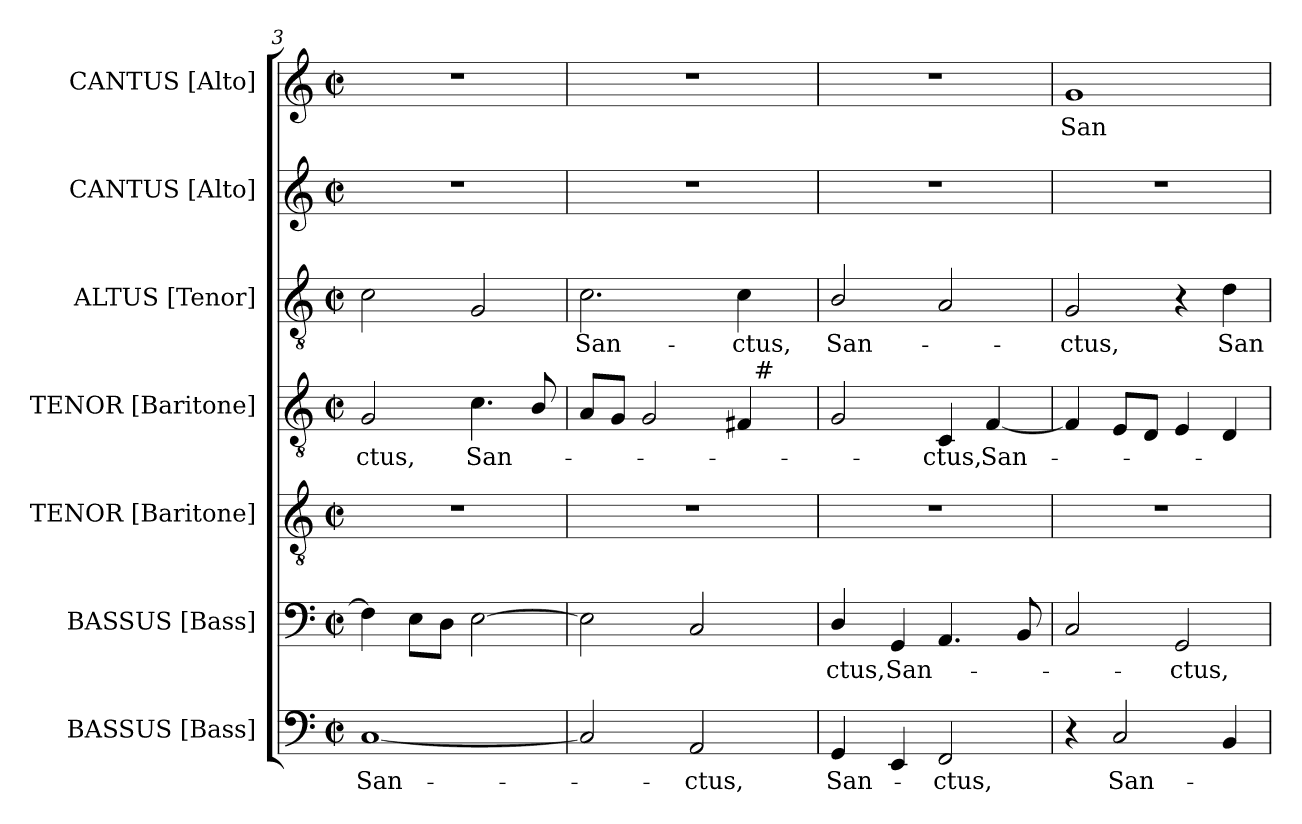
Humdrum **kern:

**kern	**text	**kern	**text	**kern	**kern	**text	**kern	**text	**kern	**kern	**text
*part7	*part7	*part6	*part6	*part5	*part4	*part4	*part3	*part3	*part2	*part1	*part1
*staff7	*staff7	*staff6	*staff6	*staff5	*staff4	*staff4	*staff3	*staff3	*staff2	*staff1	*staff1
*I"BASSUS [Bass]	*	*I"BASSUS [Bass]	*	*I"TENOR [Baritone]	*I"TENOR [Baritone]	*	*I"ALTUS [Tenor]	*	*I"CANTUS [Alto]	*I"CANTUS [Alto]	*
*I'B.	*	*I'B.	*	*I'Bar.	*I'Bar.	*	*I'T.	*	*I'A.	*I'A.	*
*clefF4	*	*clefF4	*	*clefGv2	*clefGv2	*	*clefGv2	*	*clefG2	*clefG2	*
*	*	*	*	*ITrd7c12	*ITrd7c12	*	*ITrd7c12	*	*	*	*
*k[]	*	*k[]	*	*k[]	*k[]	*	*k[]	*	*k[]	*k[]	*
*C:	*	*C:	*	*C:	*C:	*	*C:	*	*C:	*C:	*
*M2/2	*	*M2/2	*	*M2/2	*M2/2	*	*M2/2	*	*M2/2	*M2/2	*
*met(c|)	*	*met(c|)	*	*met(c|)	*met(c|)	*	*met(c|)	*	*met(c|)	*met(c|)	*
=3	=3	=3	=3	=3	=3	=3	=3	=3	=3	=3	=3
!	!LO:LY:b:color=#000000	!	!	!	!	!	!	!	!	!	!
!	!	!	!	!	!	!LO:LY:b:color=#000000	!	!	!	!	!
[<1Ci	San-	4Fi\]	.	1r	2GGi/	-ctus,	2Ci\	.	1r	1r	.
.	.	8Ei\L	.	.	.	.	.	.	.	.	.
.	.	8Di\J	.	.	.	.	.	.	.	.	.
!	!	!	!	!	!	!LO:LY:b:color=#000000	!	!	!	!	!
.	.	[>2Ei\	.	.	4.Ci\	San-	2GGi/	.	.	.	.
.	.	.	.	.	8BBi/	.	.	.	.	.	.
=4	=4	=4	=4	=4	=4	=4	=4	=4	=4	=4	=4
!	!	!	!	!	!	!	!	!LO:LY:b:color=#000000	!	!	!
*	*	*	*	*	*^	*	*	*	*	*	*
2Ci/]	.	2Ei\]	.	1r	8AAi/L	2ryy	.	2.Ci\	San-	1r	1r	.
.	.	.	.	.	8GGi/J	.	.	.	.	.	.	.
.	.	.	.	.	2GGi/	.	.	.	.	.	.	.
!	!LO:LY:b:color=#000000	!	!	!	!	!	!	!	!	!	!	!
2AAi/	-ctus,	2Ci/	.	.	.	4ryy	.	.	.	.	.	.
!	!	!	!	!	!	!	!	!	!LO:LY:b:color=#000000	!	!	!
.	.	.	.	.	4FF#i/	32ryy	.	4Ci\	-ctus,	.	.	.
.	.	.	.	.	.	256ryy	.	.	.	.	.	.
!	!	!	!	!	!	!LO:TX:t=#	!	!	!	!	!	!
.	.	.	.	.	.	8ryy	.	.	.	.	.	.
.	.	.	.	.	.	16ryy	.	.	.	.	.	.
.	.	.	.	.	.	64..ryy	.	.	.	.	.	.
*	*	*	*	*	*v	*v	*	*	*	*	*	*
=5	=5	=5	=5	=5	=5	=5	=5	=5	=5	=5	=5
*	*	*	*	*	*^	*	*	*	*	*	*
!	!LO:LY:b:color=#000000	!	!	!	!	!	!	!	!	!	!	!
*	*	*	*	*	*v	*v	*	*	*	*	*	*
*	*	*	*	*	*^	*	*	*	*	*	*
!	!	!	!LO:LY:b:color=#000000	!	!	!	!	!	!	!	!	!
*	*	*	*	*	*v	*v	*	*	*	*	*	*
*	*	*	*	*	*^	*	*	*	*	*	*
!	!	!	!	!	!	!	!	!	!LO:LY:b:color=#000000	!	!	!
*	*	*	*	*	*v	*v	*	*	*	*	*	*
4GGi/	San-	4Di/	-ctus,	1r	2GGi/	.	2BBi/	San-	1r	1r	.
!	!	!	!LO:LY:b:color=#000000	!	!	!	!	!	!	!	!
4EEi/	.	4GGi/	San-	.	.	.	.	.	.	.	.
!	!LO:LY:b:color=#000000	!	!	!	!	!	!	!	!	!	!
!	!	!	!	!	!	!LO:LY:b:color=#000000	!	!	!	!	!
2FFi/	-ctus,	4.AAi/	.	.	4CCi/	-ctus,	2AAi/	.	.	.	.
!	!	!	!	!	!	!LO:LY:b:color=#000000	!	!	!	!	!
.	.	.	.	.	[<4FFi/	San-	.	.	.	.	.
.	.	8BBi/	.	.	.	.	.	.	.	.	.
!!LO:LB:g=z
=6	=6	=6	=6	=6	=6	=6	=6	=6	=6	=6	=6
!	!	!	!	!	!	!	!	!LO:LY:b:color=#000000	!	!	!
!	!	!	!	!	!	!	!	!	!	!	!LO:LY:b:color=#000000
4r	.	2Ci/	.	1r	4FFi/]	.	2GGi/	-ctus,	1r	1gi	San-
!	!LO:LY:b:color=#000000	!	!	!	!	!	!	!	!	!	!
2Ci/	San-	.	.	.	8EEi/L	.	.	.	.	.	.
.	.	.	.	.	8DDi/J	.	.	.	.	.	.
!	!	!	!LO:LY:b:color=#000000	!	!	!	!	!	!	!	!
.	.	2GGi/	-ctus,	.	4EEi/	.	4r	.	.	.	.
!	!	!	!	!	!	!	!	!LO:LY:b:color=#000000	!	!	!
4BBi/	.	.	.	.	4DDi/	.	4Di\	San-	.	.	.
=	=	=	=	=	=	=	=	=	=	=	=
*-	*-	*-	*-	*-	*-	*-	*-	*-	*-	*-	*-
